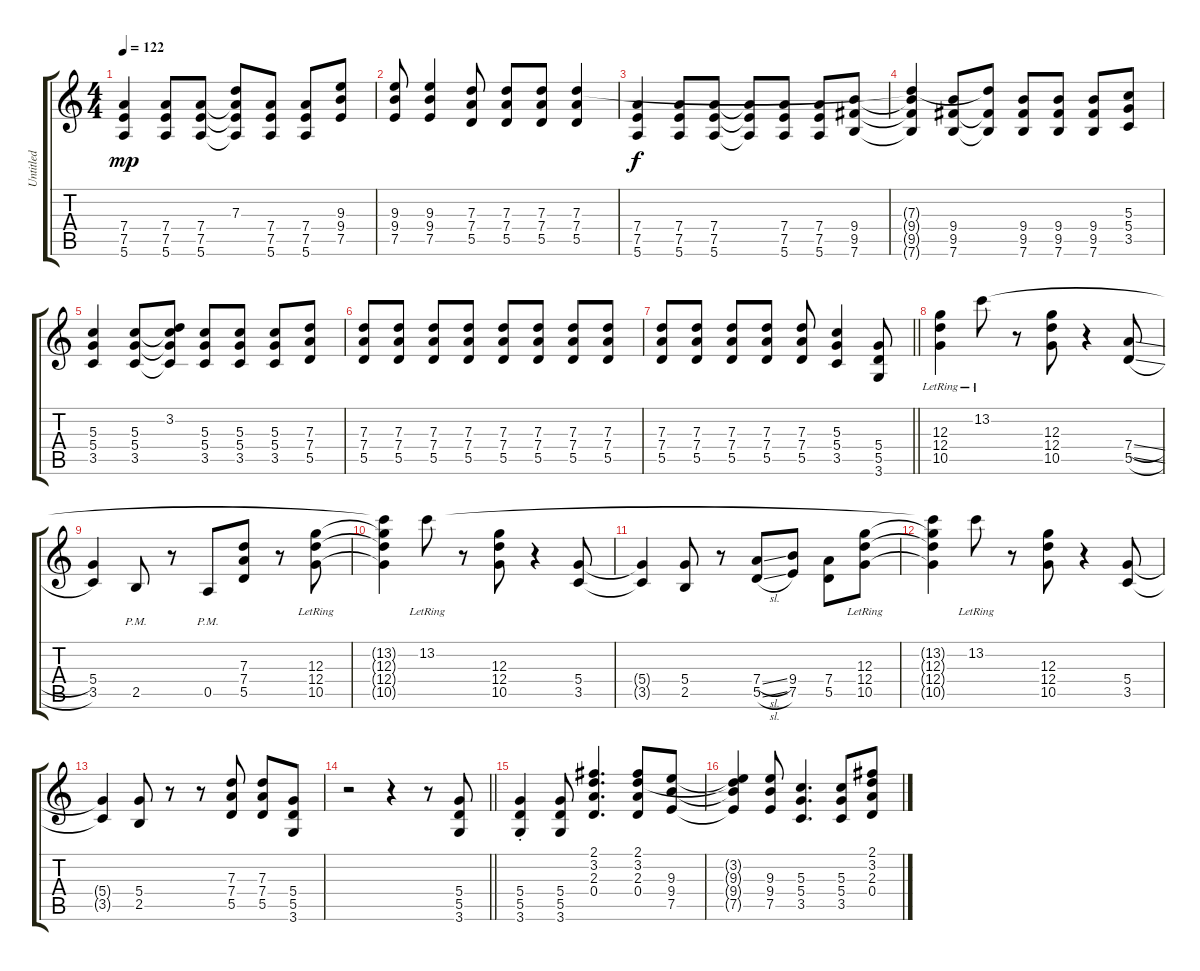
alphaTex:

\track ("Untitled" "Untitled") {instrument overdrivenguitar}
\staff {score tabs}
\tuning (E4 B3 G3 D3 A2 E2) {hide}
\ts (4 4)
\tempo 122
\clef g2
\ks c
(7.4 7.5 5.6).4{dy mp} (7.4 7.5 5.6).8 (7.4 7.5 5.6).8 (7.3{t} 7.4{t} 7.5{t} 5.6{t}).8 (7.4 7.5 5.6).8 (7.4 7.5 5.6).8 (9.3 9.4 7.5).8 |
(9.3 9.4 7.5).8 (9.3 9.4 7.5).4 (7.3 7.4 5.5).8 (7.3 7.4 5.5).8 (7.3 7.4 5.5).8 (7.3 7.4 5.5).4 |
(7.4 7.5 5.6).4{dy f} (7.4 7.5 5.6).8 (7.4 7.5 5.6).8 (7.4{t} 7.5{t} 5.6{t}).8 (7.4 7.5 5.6).8 (7.4 7.5 5.6).8 (9.4 9.5 7.6).8 |
(7.3{t} 9.4{t} 9.5{t} 7.6{t}).4 (9.4 9.5 7.6).8 (7.3{t} 9.5{t} 7.6{t}).8 (9.4 9.5 7.6).8 (9.4 9.5 7.6).8 (9.4 9.5 7.6).8 (5.3 5.4 3.5).8 |
(5.3 5.4 3.5).4 (5.3 5.4 3.5).8 (3.2 5.3{t} 5.4{t} 3.5{t}).8 (5.3 5.4 3.5).8 (5.3 5.4 3.5).8 (5.3 5.4 3.5).8 (7.3 7.4 5.5).8 |
(7.3 7.4 5.5).8 (7.3 7.4 5.5).8 (7.3 7.4 5.5).8 (7.3 7.4 5.5).8 (7.3 7.4 5.5).8 (7.3 7.4 5.5).8 (7.3 7.4 5.5).8 (7.3 7.4 5.5).8 |
\barLineRight lightlight
(7.3 7.4 5.5).8 (7.3 7.4 5.5).8 (7.3 7.4 5.5).8 (7.3 7.4 5.5).8 (7.3 7.4 5.5).8 (5.3 5.4 3.5).4 (5.4 5.5 3.6).8 |
(12.3{lr} 12.4{lr} 10.5{lr}).4 13.2{lr}.8 r.8 (12.3 12.4 10.5).8 r.4 (7.4{sl} 5.5{sl}).8 |
(5.4 3.5).4 2.5{pm}.8 r.8 0.5{pm}.8 (7.3 7.4 5.5).8 r.8 (12.3{lr} 12.4{lr} 10.5{lr}).8 |
(13.2{t} 12.3{t} 12.4{t} 10.5{t}).4 13.2{lr}.8 r.8 (12.3 12.4 10.5).8 r.4 (5.4 3.5).8 |
(5.4{t} 3.5{t}).4 (5.4 2.5).8 r.8 (7.4{sl} 5.5{sl}).8 (9.4 7.5).8 (7.4 5.5).8 (12.3{lr} 12.4{lr} 10.5{lr}).8 |
(13.2{t} 12.3{t} 12.4{t} 10.5{t}).4 13.2{lr}.8 r.8 (12.3 12.4 10.5).8 r.4 (5.4 3.5).8 |
(5.4{t} 3.5{t}).4 (5.4 2.5).8 r.8 r.8 (7.3 7.4 5.5).8 (7.3 7.4 5.5).8 (5.4 5.5 3.6).8 |
\barLineRight lightlight
r.2 r.4 r.8 (5.4 5.5 3.6).8 |
(5.4{st} 5.5{st} 3.6{st}).4 (5.4 5.5 3.6).8 (2.1 3.2 2.3 0.4).4{d} (2.1 3.2 2.3 0.4).8 (9.3 9.4 7.5).8 |
(3.2{t} 9.3{t} 9.4{t} 7.5{t}).4 (9.3 9.4 7.5).8 (5.3 5.4 3.5).4{d} (5.3 5.4 3.5).8 (2.1 3.2 2.3 0.4).8
